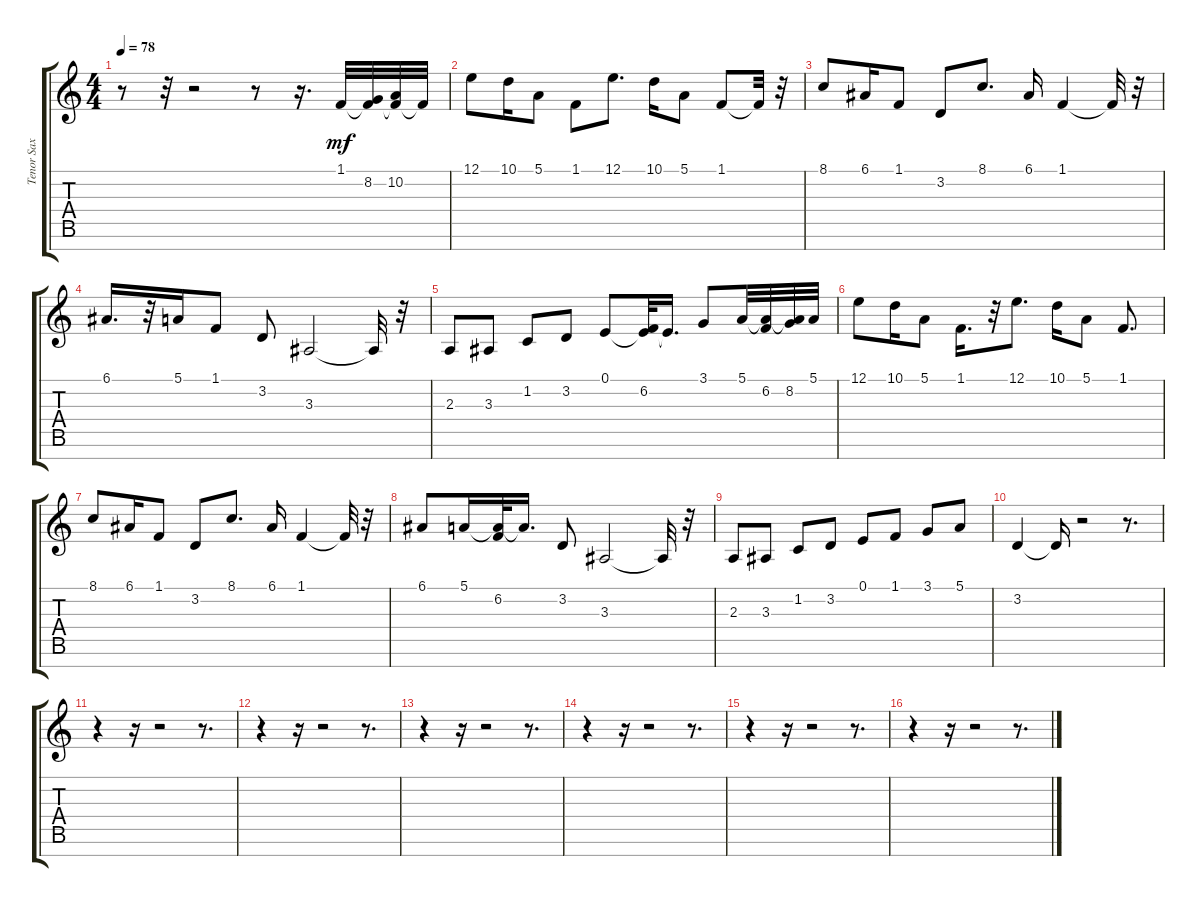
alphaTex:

\track ("Tenor Sax           " "Tenor Sax ") {instrument tenorsax}
\staff {score tabs}
\tuning (E4 B3 G3 D3 A2 E2 B1) {hide}
\ts (4 4)
\tempo 78
\clef g2
\ks c
r.8{dy mf} r.32 r.2 r.8 r.16{d} 1.1.32 (1.1{t} 8.2).32 (1.1{t} 10.2).32 1.1{t}.32 |
12.1.8 10.1.16 5.1.8 1.1.8 12.1.8{d} 10.1.16 5.1.8 1.1.8 1.1{t}.32 r.32 |
8.1.8 6.1.16 1.1.8 3.2.8 8.1.8{d} 6.1.16 1.1.4 1.1{t}.32 r.32 |
6.1.16{d} r.32 5.1.16 1.1.8 3.2.8 3.3.2 3.3{t}.32 r.32 |
2.3.8 3.3.8 1.2.8 3.2.8 0.1.8 (0.1{t} 6.2).32 0.1{t}.16{d} 3.1.8 5.1.32 (5.1{t} 6.2).32 (5.1{t} 8.2).32 5.1.32 |
12.1.8 10.1.16 5.1.8 1.1.16{d} r.32 12.1.8{d} 10.1.16 5.1.8 1.1.8{d} |
8.1.8 6.1.16 1.1.8 3.2.8 8.1.8{d} 6.1.16 1.1.4 1.1{t}.32 r.32 |
6.1.8 5.1.16 (5.1{t} 6.2).32 5.1{t}.16{d} 3.2.8 3.3.2 3.3{t}.32 r.32 |
2.3.8 3.3.8 1.2.8 3.2.8 0.1.8 1.1.8 3.1.8 5.1.8 |
3.2.4 3.2{t}.16 r.2 r.8{d} |
r.4 r.16 r.2 r.8{d} |
r.4 r.16 r.2 r.8{d} |
r.4 r.16 r.2 r.8{d} |
r.4 r.16 r.2 r.8{d} |
r.4 r.16 r.2 r.8{d} |
r.4 r.16 r.2 r.8{d}
